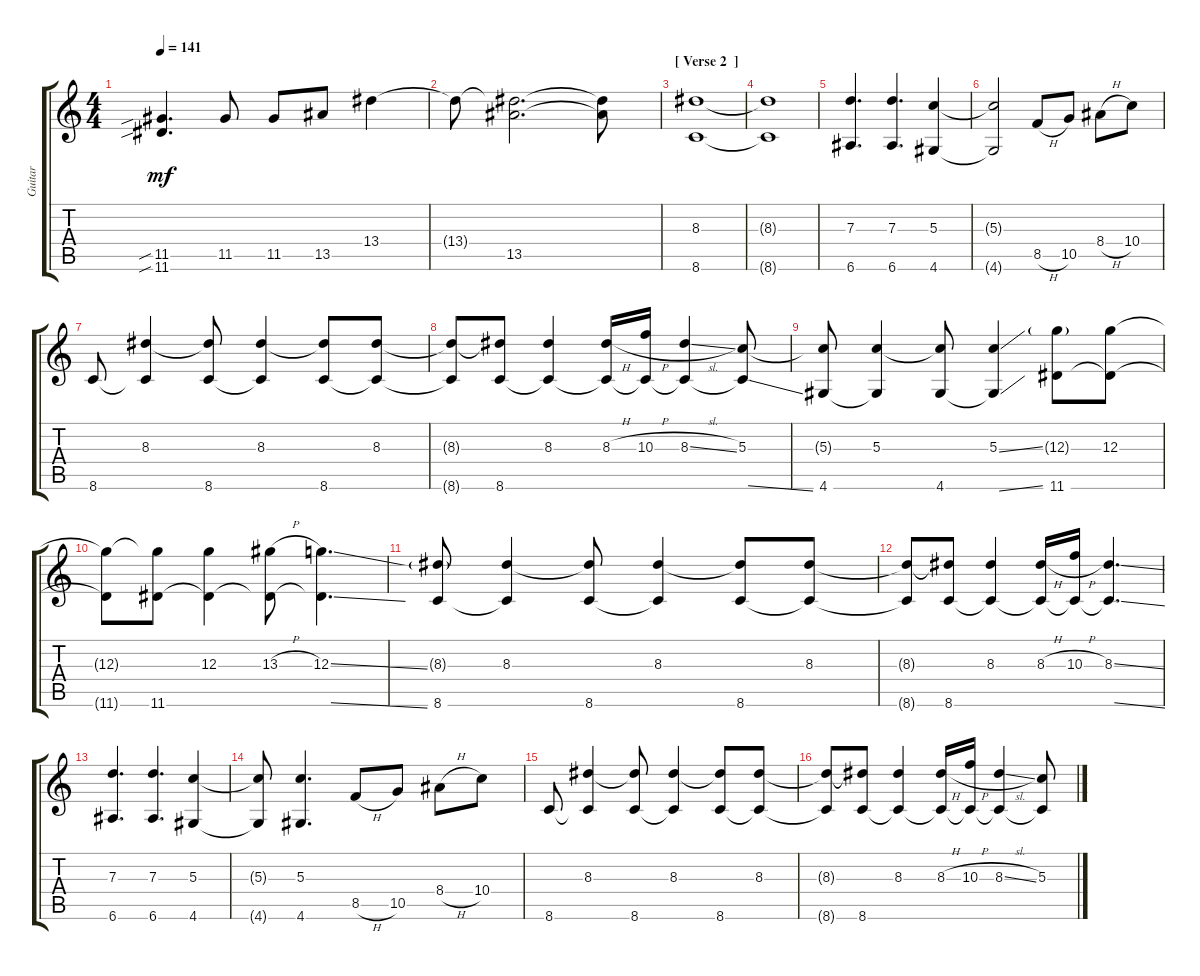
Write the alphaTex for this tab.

\track ("Guitar" "Guitar") {instrument electricguitarclean}
\staff {score tabs}
\tuning (E4 B3 G3 D3 A2 E2) {hide}
\ts (4 4)
\tempo 141
\clef g2
\ks c
(11.5{sib} 11.6{sib}).4{d dy mf} 11.5.8 11.5.8 13.5.8 13.4.4 |
13.4{t}.8 (13.4{t} 13.5).2{d} (13.4{t} 13.5{t}).8 |
\section ("" "[ Verse 2  ]")
(8.3 8.6).1 |
(8.3{t} 8.6{t}).1 |
(7.3 6.6).4{d} (7.3 6.6).4{d} (5.3 4.6).4 |
(5.3{t} 4.6{t}).2 8.5{h}.8 10.5.8 8.4{h}.8 10.4.8 |
8.6.8 (8.3 8.6{t}).4 (8.3{t} 8.6).8 (8.3 8.6{t}).4 (8.3{t} 8.6).8 (8.3 8.6{t}).8 |
(8.3{t} 8.6{t}).8 (8.3{t} 8.6).8 (8.3 8.6{t}).4 (8.3{h} 8.6{t}).16 (10.3{h} 8.6{t}).16 (8.3{sl} 8.6{t}).4 (5.3 8.6{ss t}).8 |
(5.3{t} 4.6).8 (5.3 4.6{t}).4 (5.3{t} 4.6).8 (5.3{ss} 4.6{ss t}).4 (12.3{g} 11.6).8 (12.3 11.6{t}).8 |
(12.3{t} 11.6{t}).8 (12.3{t} 11.6).8 (12.3 11.6{t}).4 (13.3{h} 11.6{t}).8 (12.3{ss} 11.6{ss t}).4{d} |
(8.3{g} 8.6).8 (8.3 8.6{t}).4 (8.3{t} 8.6).8 (8.3 8.6{t}).4 (8.3{t} 8.6).8 (8.3 8.6{t}).8 |
(8.3{t} 8.6{t}).8 (8.3{t} 8.6).8 (8.3 8.6{t}).4 (8.3{h} 8.6{t}).16 (10.3{h} 8.6{t}).16 (8.3{ss} 8.6{ss t}).4{d} |
(7.3 6.6).4{d} (7.3 6.6).4{d} (5.3 4.6).4 |
(5.3{t} 4.6{t}).8 (5.3 4.6).4{d} 8.5{h}.8 10.5.8 8.4{h}.8 10.4.8 |
8.6.8 (8.3 8.6{t}).4 (8.3{t} 8.6).8 (8.3 8.6{t}).4 (8.3{t} 8.6).8 (8.3 8.6{t}).8 |
(8.3{t} 8.6{t}).8 (8.3{t} 8.6).8 (8.3 8.6{t}).4 (8.3{h} 8.6{t}).16 (10.3{h} 8.6{t}).16 (8.3{sl} 8.6{t}).4 (5.3 8.6{ss t}).8
